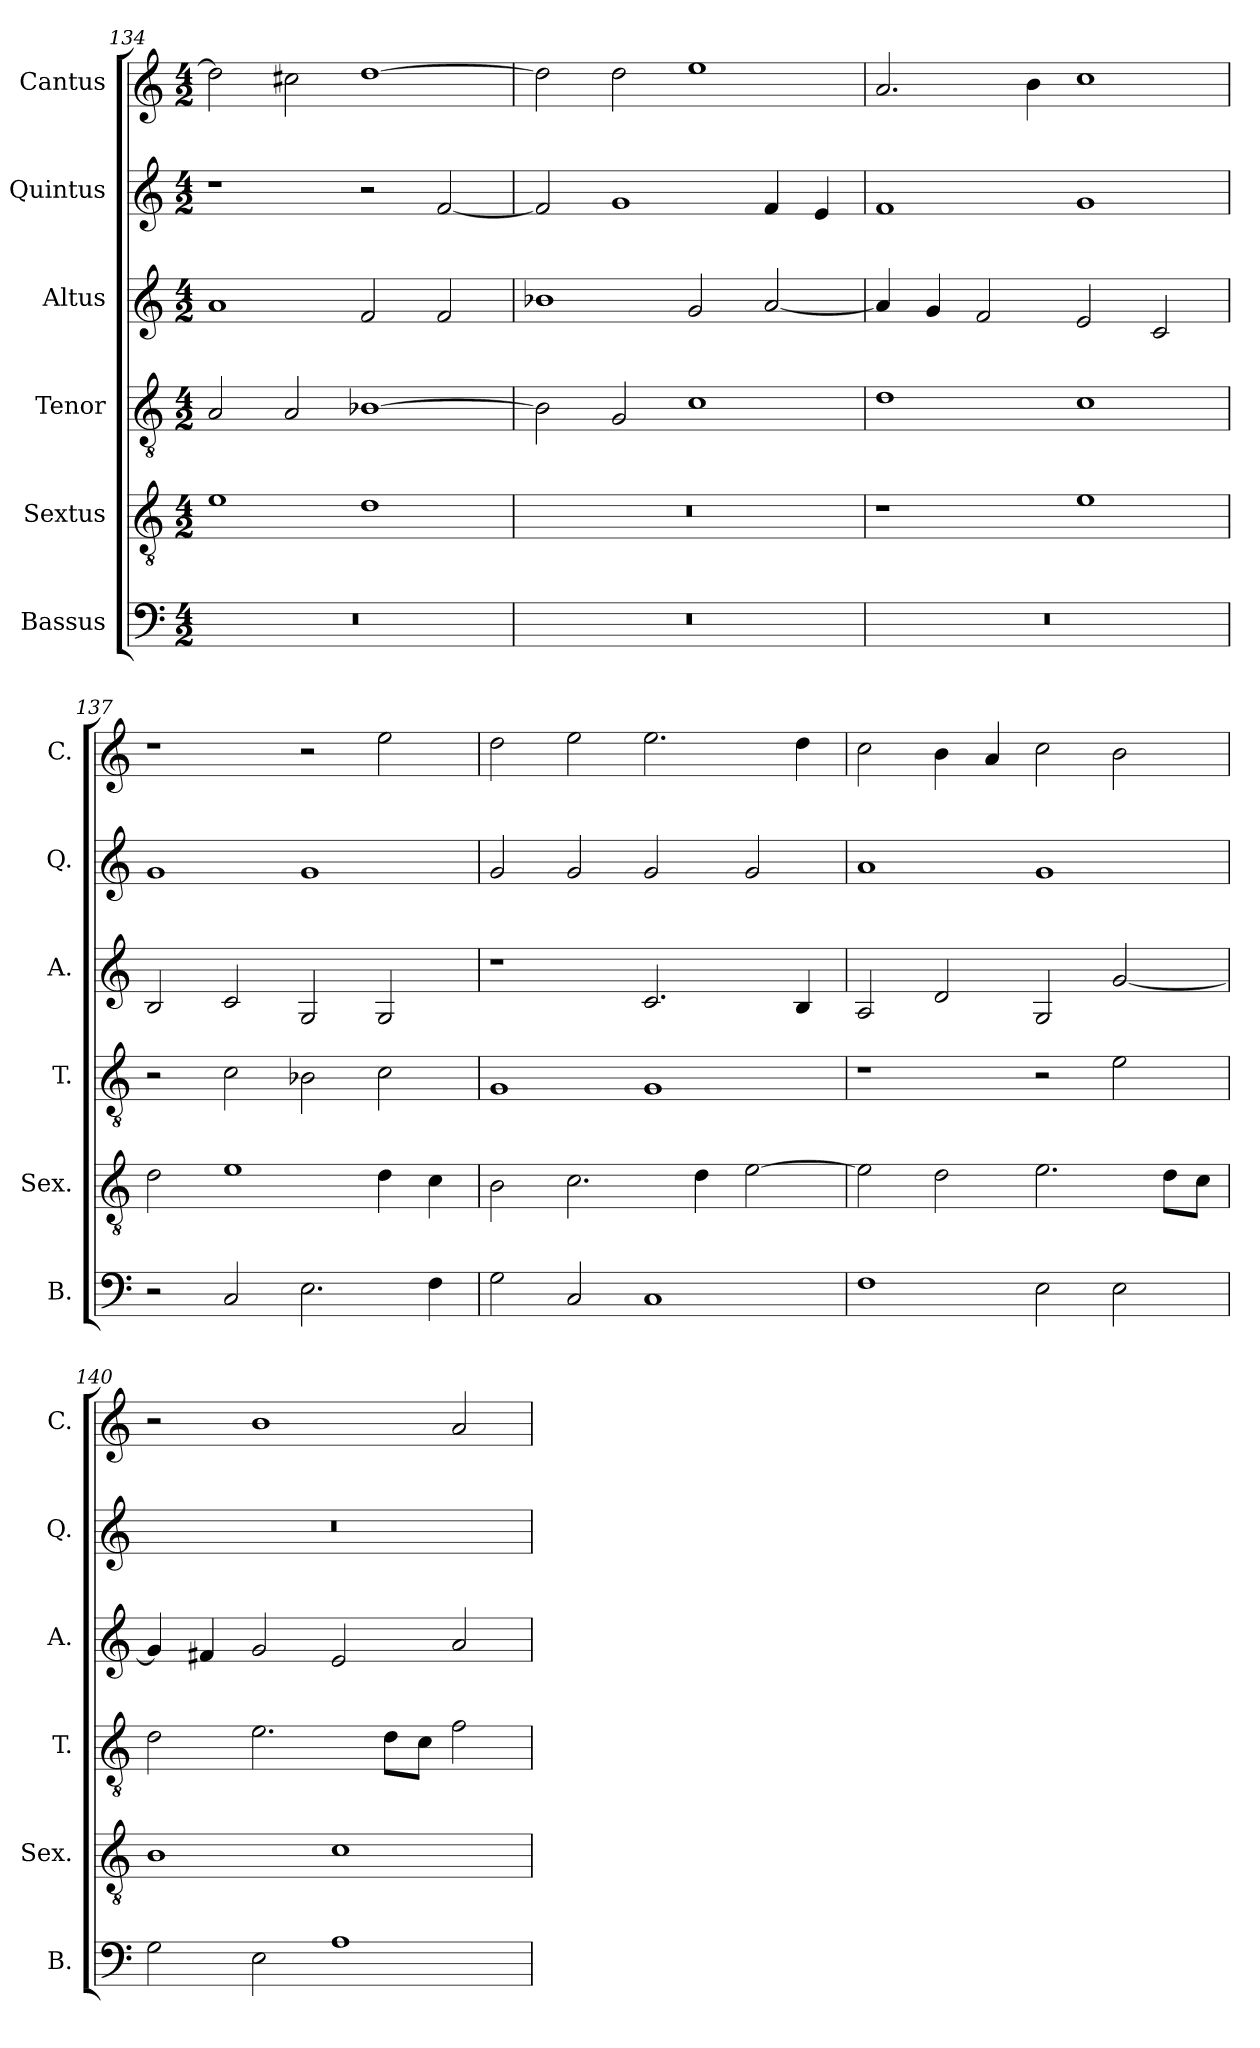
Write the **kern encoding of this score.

**kern	**kern	**kern	**kern	**kern	**kern
*part6	*part5	*part4	*part3	*part2	*part1
*staff6	*staff5	*staff4	*staff3	*staff2	*staff1
*I"Bassus	*I"Sextus	*I"Tenor	*I"Altus	*I"Quintus	*I"Cantus
*I'B.	*I'Sex.	*I'T.	*I'A.	*I'Q.	*I'C.
*clefF4	*clefGv2	*clefGv2	*clefG2	*clefG2	*clefG2
*k[]	*k[]	*k[]	*k[]	*k[]	*k[]
*M4/2	*M4/2	*M4/2	*M4/2	*M4/2	*M4/2
=134	=134	=134	=134	=134	=134
0r	1e	2A/	1a	1r	2dd\]
.	.	2A/	.	.	2cc#X\
.	1d	[1B-X	2f/	2r	[1dd
.	.	.	2f/	[2f/	.
=135	=135	=135	=135	=135	=135
0r	0r	2B-\]	1b-X	2f/]	2dd\]
.	.	2G/	.	1g	2dd\
.	.	1c	2g/	.	1ee
.	.	.	[2a/	4f/	.
.	.	.	.	4e/	.
!!LO:PB:g=z
=136	=136	=136	=136	=136	=136
0r	1r	1d	4a/]	1f	2.a/
.	.	.	4g/	.	.
.	.	.	2f/	.	.
.	.	.	.	.	4b\
.	1e	1c	2e/	1g	1cc
.	.	.	2c/	.	.
=137	=137	=137	=137	=137	=137
2r	2d\	2r	2B/	1g	1r
2C/	1e	2c\	2c/	.	.
2.E\	.	2B-X\	2G/	1g	2r
.	4d\	2c\	2G/	.	2ee\
4F\	4c\	.	.	.	.
=138	=138	=138	=138	=138	=138
2G\	2B\	1G	1r	2g/	2dd\
2C/	2.c\	.	.	2g/	2ee\
1C	.	1G	2.c/	2g/	2.ee\
.	4d\	.	.	.	.
.	[2e\	.	.	2g/	.
.	.	.	4B/	.	4dd\
=139	=139	=139	=139	=139	=139
1F	2e\]	1r	2A/	1a	2cc\
.	2d\	.	2d/	.	4b\
.	.	.	.	.	4a/
2E\	2.e\	2r	2G/	1g	2cc\
2E\	.	2e\	[2g/	.	2b\
.	8d\L	.	.	.	.
.	8c\J	.	.	.	.
=140	=140	=140	=140	=140	=140
2G\	1B	2d\	4g/]	0r	2r
.	.	.	4f#X/	.	.
2E\	.	2.e\	2g/	.	1b
1A	1c	.	2e/	.	.
.	.	8d\L	.	.	.
.	.	8c\J	.	.	.
.	.	2f\	2a/	.	2a/
=	=	=	=	=	=
*-	*-	*-	*-	*-	*-
